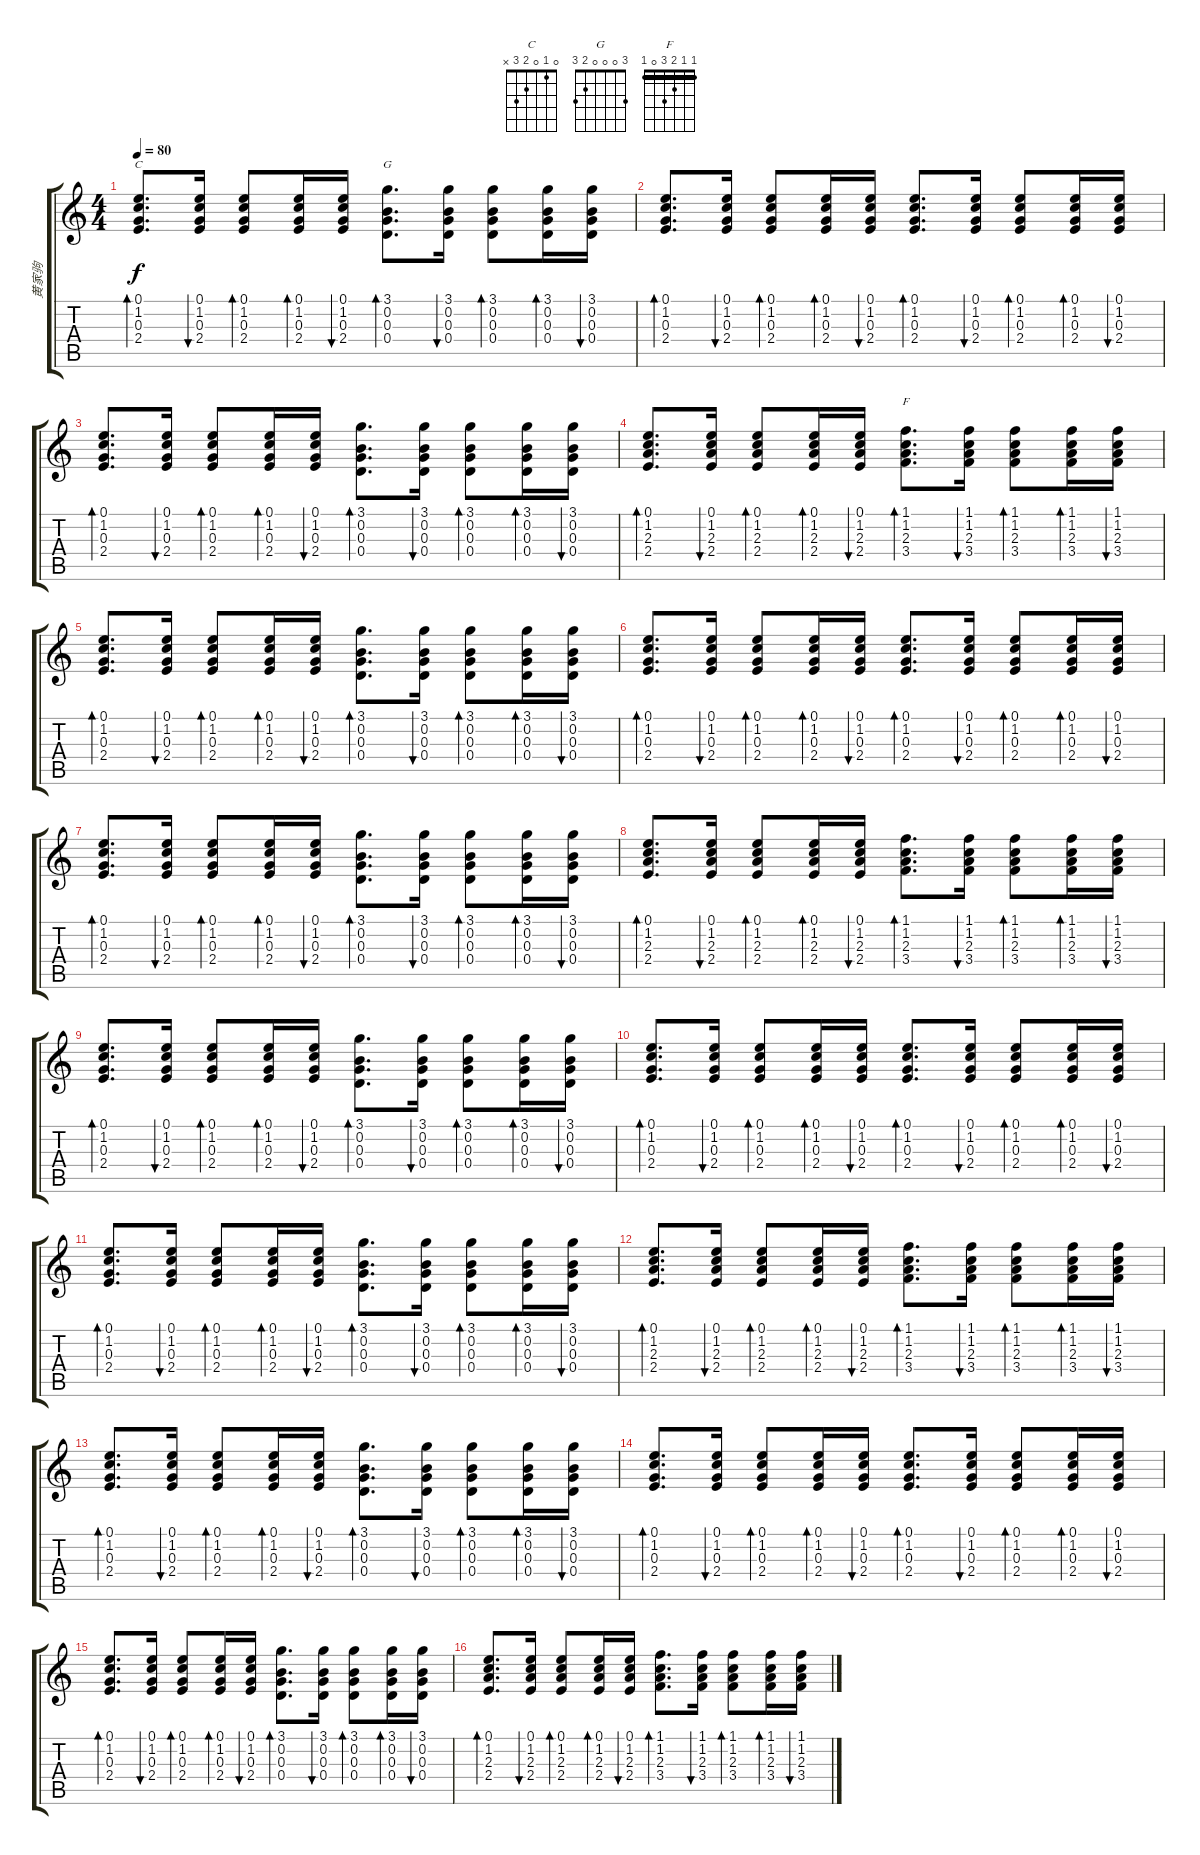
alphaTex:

\track ("黄家驹" "黄家驹") {instrument acousticguitarnylon}
\staff {score tabs}
\tuning (E4 B3 G3 D3 A2 E2) {hide}
\chord ("C" 0 1 0 2 3 x)
\chord ("G" 3 0 0 0 2 3)
\chord ("F" 1 1 2 3 0 1) {barre 1}
\ts (4 4)
\tempo 80
\clef g2
\ks c
(0.1 1.2 0.3 2.4).8{d bd 60 ch "C" dy f} (0.1 1.2 0.3 2.4).16{bu 60} (0.1 1.2 0.3 2.4).8{bd 60} (0.1 1.2 0.3 2.4).16{bd 60} (0.1 1.2 0.3 2.4).16{bu 60} (3.1 0.2 0.3 0.4).8{d bd 60 ch "G"} (3.1 0.2 0.3 0.4).16{bu 60} (3.1 0.2 0.3 0.4).8{bd 60} (3.1 0.2 0.3 0.4).16{bd 60} (3.1 0.2 0.3 0.4).16{bu 60} |
(0.1 1.2 0.3 2.4).8{d bd 60} (0.1 1.2 0.3 2.4).16{bu 60} (0.1 1.2 0.3 2.4).8{bd 60} (0.1 1.2 0.3 2.4).16{bd 60} (0.1 1.2 0.3 2.4).16{bu 60} (0.1 1.2 0.3 2.4).8{d bd 60} (0.1 1.2 0.3 2.4).16{bu 60} (0.1 1.2 0.3 2.4).8{bd 60} (0.1 1.2 0.3 2.4).16{bd 60} (0.1 1.2 0.3 2.4).16{bu 60} |
(0.1 1.2 0.3 2.4).8{d bd 60} (0.1 1.2 0.3 2.4).16{bu 60} (0.1 1.2 0.3 2.4).8{bd 60} (0.1 1.2 0.3 2.4).16{bd 60} (0.1 1.2 0.3 2.4).16{bu 60} (3.1 0.2 0.3 0.4).8{d bd 60} (3.1 0.2 0.3 0.4).16{bu 60} (3.1 0.2 0.3 0.4).8{bd 60} (3.1 0.2 0.3 0.4).16{bd 60} (3.1 0.2 0.3 0.4).16{bu 60} |
(0.1 1.2 2.3 2.4).8{d bd 60} (0.1 1.2 2.3 2.4).16{bu 60} (0.1 1.2 2.3 2.4).8{bd 60} (0.1 1.2 2.3 2.4).16{bd 60} (0.1 1.2 2.3 2.4).16{bu 60} (1.1 1.2 2.3 3.4).8{d bd 60 ch "F"} (1.1 1.2 2.3 3.4).16{bu 60} (1.1 1.2 2.3 3.4).8{bd 60} (1.1 1.2 2.3 3.4).16{bd 60} (1.1 1.2 2.3 3.4).16{bu 60} |
(0.1 1.2 0.3 2.4).8{d bd 60} (0.1 1.2 0.3 2.4).16{bu 60} (0.1 1.2 0.3 2.4).8{bd 60} (0.1 1.2 0.3 2.4).16{bd 60} (0.1 1.2 0.3 2.4).16{bu 60} (3.1 0.2 0.3 0.4).8{d bd 60} (3.1 0.2 0.3 0.4).16{bu 60} (3.1 0.2 0.3 0.4).8{bd 60} (3.1 0.2 0.3 0.4).16{bd 60} (3.1 0.2 0.3 0.4).16{bu 60} |
(0.1 1.2 0.3 2.4).8{d bd 60} (0.1 1.2 0.3 2.4).16{bu 60} (0.1 1.2 0.3 2.4).8{bd 60} (0.1 1.2 0.3 2.4).16{bd 60} (0.1 1.2 0.3 2.4).16{bu 60} (0.1 1.2 0.3 2.4).8{d bd 60} (0.1 1.2 0.3 2.4).16{bu 60} (0.1 1.2 0.3 2.4).8{bd 60} (0.1 1.2 0.3 2.4).16{bd 60} (0.1 1.2 0.3 2.4).16{bu 60} |
(0.1 1.2 0.3 2.4).8{d bd 60} (0.1 1.2 0.3 2.4).16{bu 60} (0.1 1.2 0.3 2.4).8{bd 60} (0.1 1.2 0.3 2.4).16{bd 60} (0.1 1.2 0.3 2.4).16{bu 60} (3.1 0.2 0.3 0.4).8{d bd 60} (3.1 0.2 0.3 0.4).16{bu 60} (3.1 0.2 0.3 0.4).8{bd 60} (3.1 0.2 0.3 0.4).16{bd 60} (3.1 0.2 0.3 0.4).16{bu 60} |
(0.1 1.2 2.3 2.4).8{d bd 60} (0.1 1.2 2.3 2.4).16{bu 60} (0.1 1.2 2.3 2.4).8{bd 60} (0.1 1.2 2.3 2.4).16{bd 60} (0.1 1.2 2.3 2.4).16{bu 60} (1.1 1.2 2.3 3.4).8{d bd 60} (1.1 1.2 2.3 3.4).16{bu 60} (1.1 1.2 2.3 3.4).8{bd 60} (1.1 1.2 2.3 3.4).16{bd 60} (1.1 1.2 2.3 3.4).16{bu 60} |
(0.1 1.2 0.3 2.4).8{d bd 60} (0.1 1.2 0.3 2.4).16{bu 60} (0.1 1.2 0.3 2.4).8{bd 60} (0.1 1.2 0.3 2.4).16{bd 60} (0.1 1.2 0.3 2.4).16{bu 60} (3.1 0.2 0.3 0.4).8{d bd 60} (3.1 0.2 0.3 0.4).16{bu 60} (3.1 0.2 0.3 0.4).8{bd 60} (3.1 0.2 0.3 0.4).16{bd 60} (3.1 0.2 0.3 0.4).16{bu 60} |
(0.1 1.2 0.3 2.4).8{d bd 60} (0.1 1.2 0.3 2.4).16{bu 60} (0.1 1.2 0.3 2.4).8{bd 60} (0.1 1.2 0.3 2.4).16{bd 60} (0.1 1.2 0.3 2.4).16{bu 60} (0.1 1.2 0.3 2.4).8{d bd 60} (0.1 1.2 0.3 2.4).16{bu 60} (0.1 1.2 0.3 2.4).8{bd 60} (0.1 1.2 0.3 2.4).16{bd 60} (0.1 1.2 0.3 2.4).16{bu 60} |
(0.1 1.2 0.3 2.4).8{d bd 60} (0.1 1.2 0.3 2.4).16{bu 60} (0.1 1.2 0.3 2.4).8{bd 60} (0.1 1.2 0.3 2.4).16{bd 60} (0.1 1.2 0.3 2.4).16{bu 60} (3.1 0.2 0.3 0.4).8{d bd 60} (3.1 0.2 0.3 0.4).16{bu 60} (3.1 0.2 0.3 0.4).8{bd 60} (3.1 0.2 0.3 0.4).16{bd 60} (3.1 0.2 0.3 0.4).16{bu 60} |
(0.1 1.2 2.3 2.4).8{d bd 60} (0.1 1.2 2.3 2.4).16{bu 60} (0.1 1.2 2.3 2.4).8{bd 60} (0.1 1.2 2.3 2.4).16{bd 60} (0.1 1.2 2.3 2.4).16{bu 60} (1.1 1.2 2.3 3.4).8{d bd 60} (1.1 1.2 2.3 3.4).16{bu 60} (1.1 1.2 2.3 3.4).8{bd 60} (1.1 1.2 2.3 3.4).16{bd 60} (1.1 1.2 2.3 3.4).16{bu 60} |
(0.1 1.2 0.3 2.4).8{d bd 60} (0.1 1.2 0.3 2.4).16{bu 60} (0.1 1.2 0.3 2.4).8{bd 60} (0.1 1.2 0.3 2.4).16{bd 60} (0.1 1.2 0.3 2.4).16{bu 60} (3.1 0.2 0.3 0.4).8{d bd 60} (3.1 0.2 0.3 0.4).16{bu 60} (3.1 0.2 0.3 0.4).8{bd 60} (3.1 0.2 0.3 0.4).16{bd 60} (3.1 0.2 0.3 0.4).16{bu 60} |
(0.1 1.2 0.3 2.4).8{d bd 60} (0.1 1.2 0.3 2.4).16{bu 60} (0.1 1.2 0.3 2.4).8{bd 60} (0.1 1.2 0.3 2.4).16{bd 60} (0.1 1.2 0.3 2.4).16{bu 60} (0.1 1.2 0.3 2.4).8{d bd 60} (0.1 1.2 0.3 2.4).16{bu 60} (0.1 1.2 0.3 2.4).8{bd 60} (0.1 1.2 0.3 2.4).16{bd 60} (0.1 1.2 0.3 2.4).16{bu 60} |
(0.1 1.2 0.3 2.4).8{d bd 60} (0.1 1.2 0.3 2.4).16{bu 60} (0.1 1.2 0.3 2.4).8{bd 60} (0.1 1.2 0.3 2.4).16{bd 60} (0.1 1.2 0.3 2.4).16{bu 60} (3.1 0.2 0.3 0.4).8{d bd 60} (3.1 0.2 0.3 0.4).16{bu 60} (3.1 0.2 0.3 0.4).8{bd 60} (3.1 0.2 0.3 0.4).16{bd 60} (3.1 0.2 0.3 0.4).16{bu 60} |
(0.1 1.2 2.3 2.4).8{d bd 60} (0.1 1.2 2.3 2.4).16{bu 60} (0.1 1.2 2.3 2.4).8{bd 60} (0.1 1.2 2.3 2.4).16{bd 60} (0.1 1.2 2.3 2.4).16{bu 60} (1.1 1.2 2.3 3.4).8{d bd 60} (1.1 1.2 2.3 3.4).16{bu 60} (1.1 1.2 2.3 3.4).8{bd 60} (1.1 1.2 2.3 3.4).16{bd 60} (1.1 1.2 2.3 3.4).16{bu 60}
